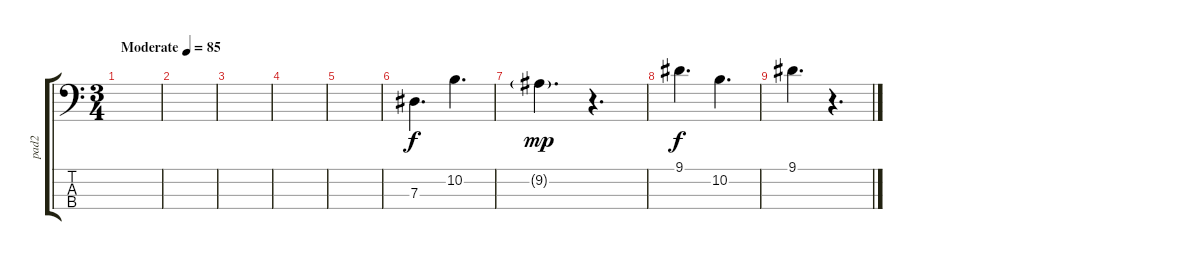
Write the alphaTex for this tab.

\track ("pad2" "pad2") {instrument fretlessbass}
\staff {score tabs}
\tuning (Gb2 Db2 Ab1 Eb1) {hide}
\ts (3 4)
\tempo (85 "Moderate")
\clef f4
\ks c
|
|
|
|
|
7.3.4{d} 10.2.4{d} |
9.2{g}.4{d dy mp} r.4{d} |
9.1.4{d dy f} 10.2.4{d} |
9.1.4{d} r.4{d}
